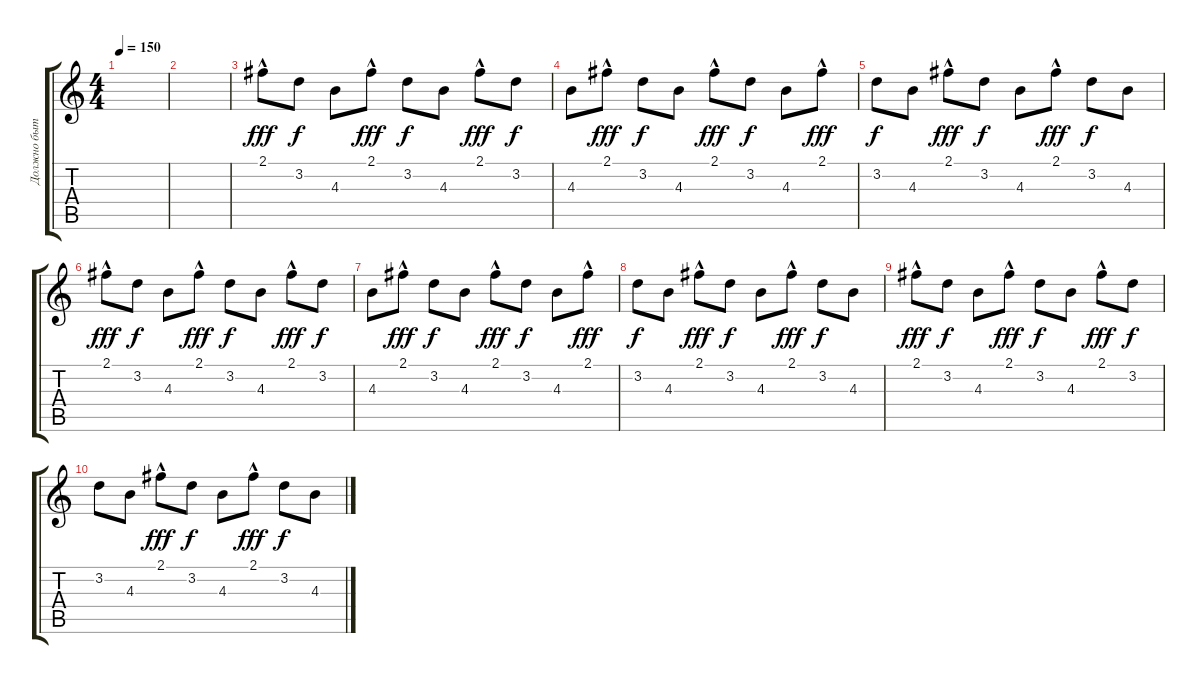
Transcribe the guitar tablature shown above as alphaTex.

\track ("Должно быть соло" "Должно быт") {instrument distortionguitar}
\staff {score tabs}
\tuning (E4 B3 G3 D3 A2 E2) {hide}
\ts (4 4)
\tempo 150
\clef g2
\ks c
|
|
2.1{hac}.8{dy fff volume 8 instrument electricguitarclean} 3.2.8{dy f} 4.3.8 2.1{hac}.8{dy fff} 3.2.8{dy f} 4.3.8 2.1{hac}.8{dy fff} 3.2.8{dy f} |
4.3.8 2.1{hac}.8{dy fff} 3.2.8{dy f} 4.3.8 2.1{hac}.8{dy fff} 3.2.8{dy f} 4.3.8 2.1{hac}.8{dy fff} |
3.2.8{dy f} 4.3.8 2.1{hac}.8{dy fff} 3.2.8{dy f} 4.3.8 2.1{hac}.8{dy fff} 3.2.8{dy f} 4.3.8 |
2.1{hac}.8{dy fff volume 0} 3.2.8{dy f} 4.3.8 2.1{hac}.8{dy fff} 3.2.8{dy f} 4.3.8 2.1{hac}.8{dy fff} 3.2.8{dy f} |
4.3.8 2.1{hac}.8{dy fff} 3.2.8{dy f} 4.3.8 2.1{hac}.8{dy fff} 3.2.8{dy f} 4.3.8 2.1{hac}.8{dy fff} |
3.2.8{dy f} 4.3.8 2.1{hac}.8{dy fff} 3.2.8{dy f} 4.3.8 2.1{hac}.8{dy fff} 3.2.8{dy f} 4.3.8 |
2.1{hac}.8{dy fff} 3.2.8{dy f} 4.3.8 2.1{hac}.8{dy fff} 3.2.8{dy f} 4.3.8 2.1{hac}.8{dy fff} 3.2.8{dy f} |
3.2.8 4.3.8 2.1{hac}.8{dy fff} 3.2.8{dy f} 4.3.8 2.1{hac}.8{dy fff} 3.2.8{dy f} 4.3.8
